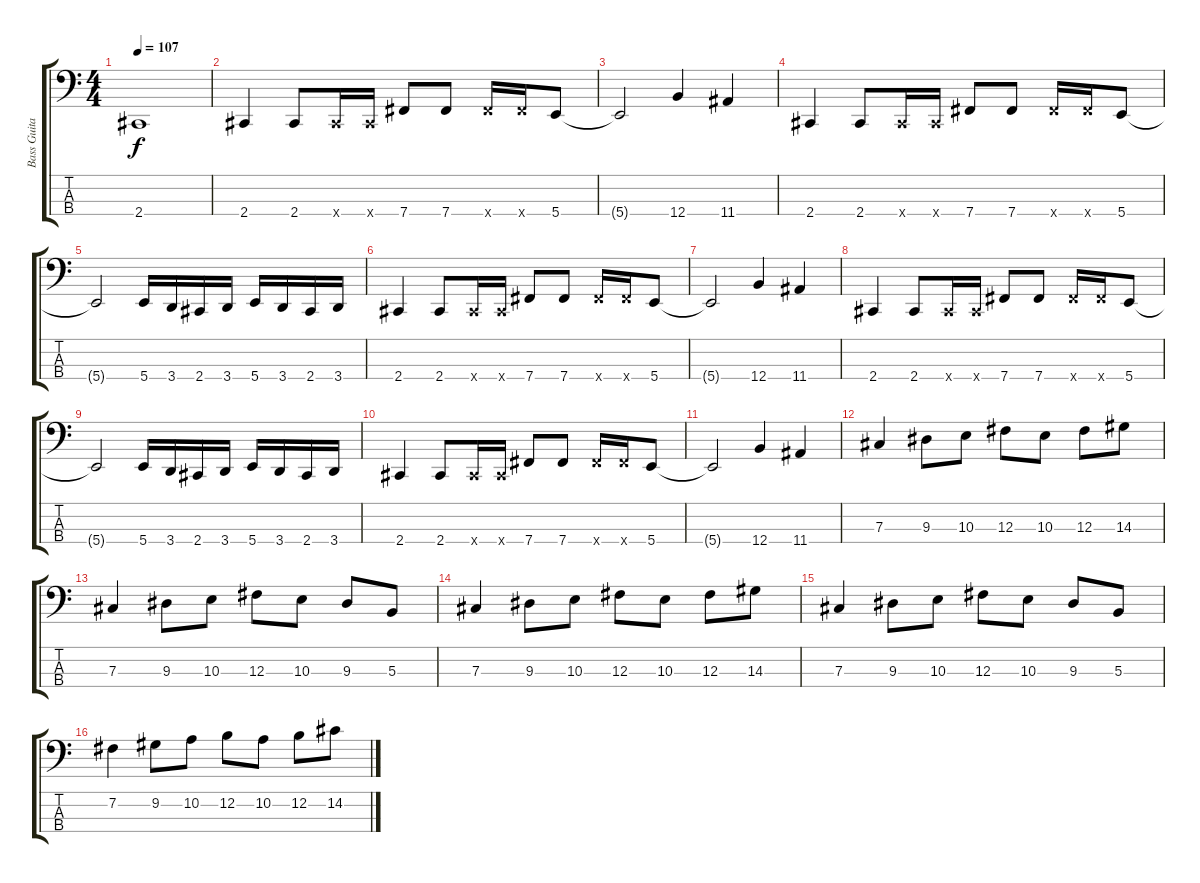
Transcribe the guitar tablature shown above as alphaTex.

\track ("Bass Guitar" "Bass Guita") {instrument electricbasspick}
\staff {score tabs}
\tuning (E2 B1 Gb1 B0) {hide}
\ts (4 4)
\tempo 107
\clef f4
\ks c
2.4{t}.1{dy f} |
2.4.4 2.4.8 2.4{x}.16 2.4{x}.16 7.4.8 7.4.8 7.4{x}.16 7.4{x}.16 5.4.8 |
5.4{t}.2 12.4.4 11.4.4 |
2.4.4 2.4.8 2.4{x}.16 2.4{x}.16 7.4.8 7.4.8 7.4{x}.16 7.4{x}.16 5.4.8 |
5.4{t}.2 5.4.16 3.4.16 2.4.16 3.4.16 5.4.16 3.4.16 2.4.16 3.4.16 |
2.4.4 2.4.8 2.4{x}.16 2.4{x}.16 7.4.8 7.4.8 7.4{x}.16 7.4{x}.16 5.4.8 |
5.4{t}.2 12.4.4 11.4.4 |
2.4.4 2.4.8 2.4{x}.16 2.4{x}.16 7.4.8 7.4.8 7.4{x}.16 7.4{x}.16 5.4.8 |
5.4{t}.2 5.4.16 3.4.16 2.4.16 3.4.16 5.4.16 3.4.16 2.4.16 3.4.16 |
2.4.4 2.4.8 2.4{x}.16 2.4{x}.16 7.4.8 7.4.8 7.4{x}.16 7.4{x}.16 5.4.8 |
5.4{t}.2 12.4.4 11.4.4 |
7.3.4 9.3.8 10.3.8 12.3.8 10.3.8 12.3.8 14.3.8 |
7.3.4 9.3.8 10.3.8 12.3.8 10.3.8 9.3.8 5.3.8 |
7.3.4 9.3.8 10.3.8 12.3.8 10.3.8 12.3.8 14.3.8 |
7.3.4 9.3.8 10.3.8 12.3.8 10.3.8 9.3.8 5.3.8 |
7.2.4 9.2.8 10.2.8 12.2.8 10.2.8 12.2.8 14.2.8
